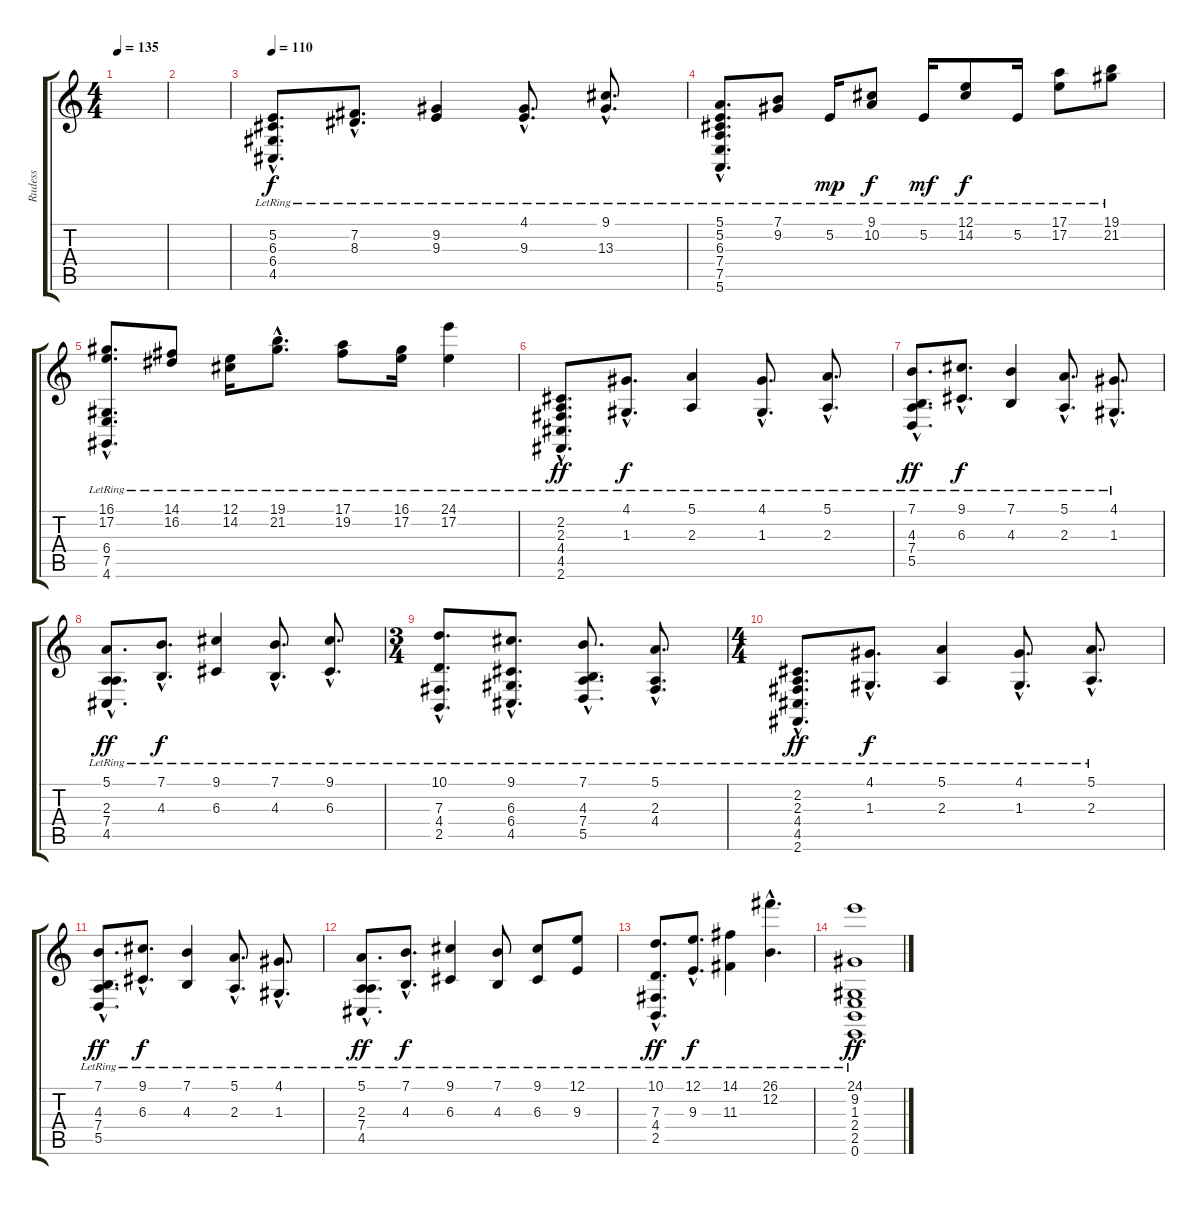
\track ("Rudess" "Rudess") {instrument acousticgrandpiano}
\staff {score tabs}
\tuning (E4 B3 G3 D3 A2 E2) {hide}
\ts (4 4)
\tempo 135
\clef g2
\ks c
|
|
\tempo 110
(5.2{hac lr} 6.3{hac lr} 6.4{hac lr} 4.5{hac lr}).8{d} (7.2{hac lr} 8.3{hac lr}).8{d} (9.2{lr} 9.3{lr}).4 (4.1{hac lr} 9.3{hac lr}).8{d} (9.1{hac lr} 13.3{hac lr}).8{d} |
(5.1{hac lr} 5.2{hac lr} 6.3{hac lr} 7.4{hac lr} 7.5{hac lr} 5.6{hac lr}).8{d} (7.1{lr} 9.2{lr}).8 5.2{lr}.16{dy mp} (9.1{lr} 10.2{lr}).8{dy f} 5.2{lr}.16{dy mf} (12.1{lr} 14.2{lr}).8{dy f} 5.2{lr}.16 (17.1{lr} 17.2{lr}).8 (19.1{lr} 21.2{lr}).8 |
(16.1{hac lr} 17.2{hac lr} 6.4{hac lr} 7.5{hac lr} 4.6{hac lr}).8{d} (14.1{lr} 16.2{lr}).8 (12.1{lr} 14.2{lr}).16 (19.1{hac lr} 21.2{hac lr}).8{d} (17.1{lr} 19.2{lr}).8 (16.1{lr} 17.2{lr}).16 (24.1{lr} 17.2{lr}).4 |
(2.2{hac lr} 2.3{hac lr} 4.4{hac lr} 4.5{hac lr} 2.6{hac lr}).8{d dy ff} (4.1{hac lr} 1.3{hac lr}).8{d dy f} (5.1{lr} 2.3{lr}).4 (4.1{hac lr} 1.3{hac lr}).8{d} (5.1{hac lr} 2.3{hac lr}).8{d} |
(7.1{hac lr} 4.3{hac lr} 7.4{hac lr} 5.5{hac lr}).8{d dy ff} (9.1{hac lr} 6.3{hac lr}).8{d dy f} (7.1{lr} 4.3{lr}).4 (5.1{hac lr} 2.3{hac lr}).8{d} (4.1{hac lr} 1.3{hac lr}).8{d} |
(5.1{hac lr} 2.3{hac lr} 7.4{hac lr} 4.5{hac lr}).8{d dy ff} (7.1{hac lr} 4.3{hac lr}).8{d dy f} (9.1{lr} 6.3{lr}).4 (7.1{hac lr} 4.3{hac lr}).8{d} (9.1{hac lr} 6.3{hac lr}).8{d} |
\ts (3 4)
(10.1{hac lr} 7.3{hac lr} 4.4{hac lr} 2.5{hac lr}).8{d} (9.1{hac lr} 6.3{hac lr} 6.4{hac lr} 4.5{hac lr}).8{d} (7.1{hac lr} 4.3{hac lr} 7.4{hac lr} 5.5{hac lr}).8{d} (5.1{hac lr} 2.3{hac lr} 4.4{hac lr}).8{d} |
\ts (4 4)
(2.2{hac lr} 2.3{hac lr} 4.4{hac lr} 4.5{hac lr} 2.6{hac lr}).8{d dy ff} (4.1{hac lr} 1.3{hac lr}).8{d dy f} (5.1{lr} 2.3{lr}).4 (4.1{hac lr} 1.3{hac lr}).8{d} (5.1{hac lr} 2.3{hac lr}).8{d} |
(7.1{hac lr} 4.3{hac lr} 7.4{hac lr} 5.5{hac lr}).8{d dy ff} (9.1{hac lr} 6.3{hac lr}).8{d dy f} (7.1{lr} 4.3{lr}).4 (5.1{hac lr} 2.3{hac lr}).8{d} (4.1{hac lr} 1.3{hac lr}).8{d} |
(5.1{hac lr} 2.3{hac lr} 7.4{hac lr} 4.5{hac lr}).8{d dy ff} (7.1{hac lr} 4.3{hac lr}).8{d dy f} (9.1{lr} 6.3{lr}).4 (7.1{lr} 4.3{lr}).8 (9.1{lr} 6.3{lr}).8 (12.1{lr} 9.3{lr}).8 |
(10.1{hac lr} 7.3{hac lr} 4.4{hac lr} 2.5{hac lr}).8{d dy ff} (12.1{hac lr} 9.3{hac lr}).8{d dy f} (14.1{lr} 11.3{lr}).4 (26.1{hac lr} 12.2{hac lr}).4{d} |
(24.1{lr} 9.2{lr} 1.3{lr} 2.4{lr} 2.5{lr} 0.6{lr}).1{dy ff}
